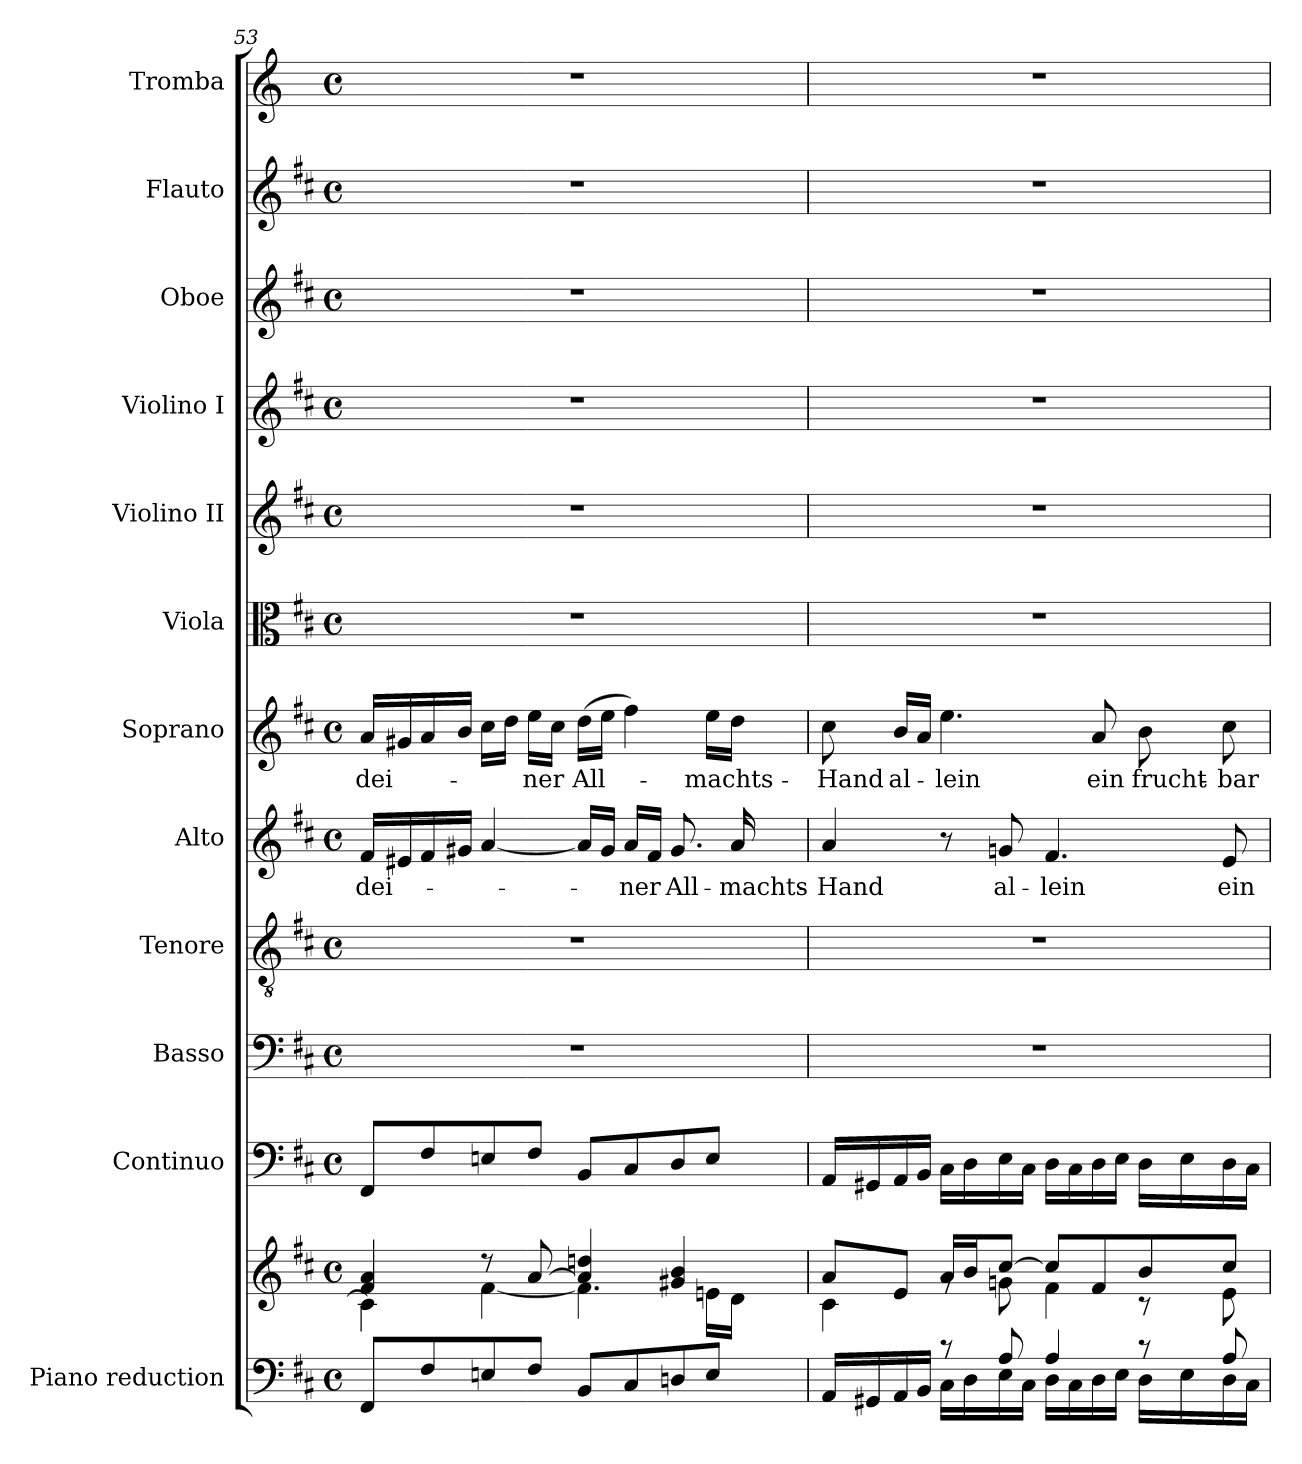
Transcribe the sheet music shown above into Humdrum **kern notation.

**kern	**kern	**kern	**kern	**kern	**kern	**text	**kern	**text	**kern	**kern	**kern	**kern	**kern	**kern
*part12	*part12	*part11	*part10	*part9	*part8	*part8	*part7	*part7	*part6	*part5	*part4	*part3	*part2	*part1
*staff13	*staff12	*staff11	*staff10	*staff9	*staff8	*staff8	*staff7	*staff7	*staff6	*staff5	*staff4	*staff3	*staff2	*staff1
*I"Piano reduction	*	*I"Continuo	*I"Basso	*I"Tenore	*I"Alto	*	*I"Soprano	*	*I"Viola	*I"Violino II	*I"Violino I	*I"Oboe	*I"Flauto	*I"Tromba
*I'Pno	*	*	*	*	*	*	*	*	*I'Vla	*I'Vln	*I'Vln	*I'Ob	*I'Fl	*
!!LO:PB:g=z
*clefF4	*clefG2	*clefF4	*clefF4	*clefGv2	*clefG2	*	*clefG2	*	*clefC3	*clefG2	*clefG2	*clefG2	*clefG2	*clefG2
*	*	*	*	*	*	*	*	*	*	*	*	*	*	*ITrd-1c-2
*k[f#c#]	*k[f#c#]	*k[f#c#]	*k[f#c#]	*k[f#c#]	*k[f#c#]	*	*k[f#c#]	*	*k[f#c#]	*k[f#c#]	*k[f#c#]	*k[f#c#]	*k[f#c#]	*k[f#c#]
*M4/4	*M4/4	*M4/4	*M4/4	*M4/4	*M4/4	*	*M4/4	*	*M4/4	*M4/4	*M4/4	*M4/4	*M4/4	*M4/4
*met(c)	*met(c)	*met(c)	*met(c)	*met(c)	*met(c)	*	*met(c)	*	*met(c)	*met(c)	*met(c)	*met(c)	*met(c)	*met(c)
=53	=53	=53	=53	=53	=53	=53	=53	=53	=53	=53	=53	=53	=53	=53
*	*^	*	*	*	*	*	*	*	*	*	*	*	*	*
!	!	!	!	!	!	!	!LO:LY:b	!	!LO:LY:b	!	!	!	!	!	!
8FF#/L	4f#/ 4a/	4c#\]	8FF#/L	1r	1r	16f#/LL	dei-	16a/LL	dei-	1r	1r	1r	1r	1r	1r
.	.	.	.	.	.	16e#X/	.	16g#X/	.	.	.	.	.	.	.
8F#/	.	.	8F#/	.	.	16f#/	.	16a/	.	.	.	.	.	.	.
.	.	.	.	.	.	16g#X/JJ	.	16b/JJ	.	.	.	.	.	.	.
8En/	8r	[4f#\	8En/	.	.	[4a/	.	16cc#\LL	.	.	.	.	.	.	.
.	.	.	.	.	.	.	.	16dd\JJ	.	.	.	.	.	.	.
!	!	!	!	!	!	!	!	!	!LO:LY:b	!	!	!	!	!	!
8F#/J	[8a/	.	8F#/J	.	.	.	.	16ee\LL	-ner	.	.	.	.	.	.
.	.	.	.	.	.	.	.	16cc#\JJ	.	.	.	.	.	.	.
!	!	!	!	!	!	!	!	!	!LO:LY:b	!	!	!	!	!	!
8BB/L	4a/] 4ddn/	4.f#\]	8BB/L	.	.	16a/LL]	.	(>16dd\LL	All-	.	.	.	.	.	.
.	.	.	.	.	.	16g#/JJ	.	16ee\JJ	.	.	.	.	.	.	.
!	!	!	!	!	!	!	!LO:LY:b	!	!	!	!	!	!	!	!
8C#/	.	.	8C#/	.	.	16a/LL	-ner	4ff#\)	.	.	.	.	.	.	.
.	.	.	.	.	.	16f#/JJ	.	.	.	.	.	.	.	.	.
!	!	!	!	!	!	!	!LO:LY:b	!	!	!	!	!	!	!	!
8Dn/	4g#X/ 4b/	.	8D/	.	.	8.g#/	All-	.	.	.	.	.	.	.	.
!	!	!	!	!	!	!	!	!	!LO:LY:b	!	!	!	!	!	!
8E/J	.	16en\LL	8E/J	.	.	.	.	16ee\LL	-machts-	.	.	.	.	.	.
!	!	!	!	!	!	!	!LO:LY:b	!	!	!	!	!	!	!	!
.	.	16d\JJ	.	.	.	16a/	-machts-	16dd\JJ	.	.	.	.	.	.	.
=54	=54	=54	=54	=54	=54	=54	=54	=54	=54	=54	=54	=54	=54	=54	=54
*^	*	*	*	*	*	*	*	*	*	*	*	*	*	*	*
!	!	!	!	!	!	!	!	!LO:LY:b	!	!LO:LY:b	!	!	!	!	!	!
4ryy	16AA/LL	8a/L	4c#\	16AA/LL	1r	1r	4a/	-Hand	8cc#\	-Hand	1r	1r	1r	1r	1r	1r
.	16GG#X/	.	.	16GG#X/	.	.	.	.	.	.	.	.	.	.	.	.
!	!	!	!	!	!	!	!	!	!	!LO:LY:b	!	!	!	!	!	!
.	16AA/	8e/J	.	16AA/	.	.	.	.	16b/LL	al-	.	.	.	.	.	.
.	16BB/JJ	.	.	16BB/JJ	.	.	.	.	16a/JJ	.	.	.	.	.	.	.
!	!	!	!	!	!	!	!	!	!	!LO:LY:b	!	!	!	!	!	!
8r	16C#\LL	16a/LL	8rg	16C#\LL	.	.	8r	.	4.ee\	-lein	.	.	.	.	.	.
.	16D\	16b/J	.	16D\	.	.	.	.	.	.	.	.	.	.	.	.
!	!	!	!	!	!	!	!	!LO:LY:b	!	!	!	!	!	!	!	!
8A/	16E\	[8cc#/J	8gn\	16E\	.	.	8gn/	al-	.	.	.	.	.	.	.	.
.	16C#\JJ	.	.	16C#\JJ	.	.	.	.	.	.	.	.	.	.	.	.
!	!	!	!	!	!	!	!	!LO:LY:b	!	!	!	!	!	!	!	!
4A/	16D\LL	8cc#/L]	4f#\	16D\LL	.	.	4.f#/	-lein	.	.	.	.	.	.	.	.
.	16C#\	.	.	16C#\	.	.	.	.	.	.	.	.	.	.	.	.
!	!	!	!	!	!	!	!	!	!	!LO:LY:b	!	!	!	!	!	!
.	16D\	8f#/	.	16D\	.	.	.	.	8a/	ein	.	.	.	.	.	.
.	16E\JJ	.	.	16E\JJ	.	.	.	.	.	.	.	.	.	.	.	.
!	!	!	!	!	!	!	!	!	!	!LO:LY:b	!	!	!	!	!	!
8r	16D\LL	8b/	8r	16D\LL	.	.	.	.	8b\	frucht-	.	.	.	.	.	.
.	16E\	.	.	16E\	.	.	.	.	.	.	.	.	.	.	.	.
!	!	!	!	!	!	!	!	!LO:LY:b	!	!LO:LY:b	!	!	!	!	!	!
8A/	16D\	8cc#/J	8e\	16D\	.	.	8e/	ein	8cc#\	-bar	.	.	.	.	.	.
.	16C#\JJ	.	.	16C#\JJ	.	.	.	.	.	.	.	.	.	.	.	.
*v	*v	*	*	*	*	*	*	*	*	*	*	*	*	*	*	*
*	*v	*v	*	*	*	*	*	*	*	*	*	*	*	*	*
=	=	=	=	=	=	=	=	=	=	=	=	=	=	=
*-	*-	*-	*-	*-	*-	*-	*-	*-	*-	*-	*-	*-	*-	*-
